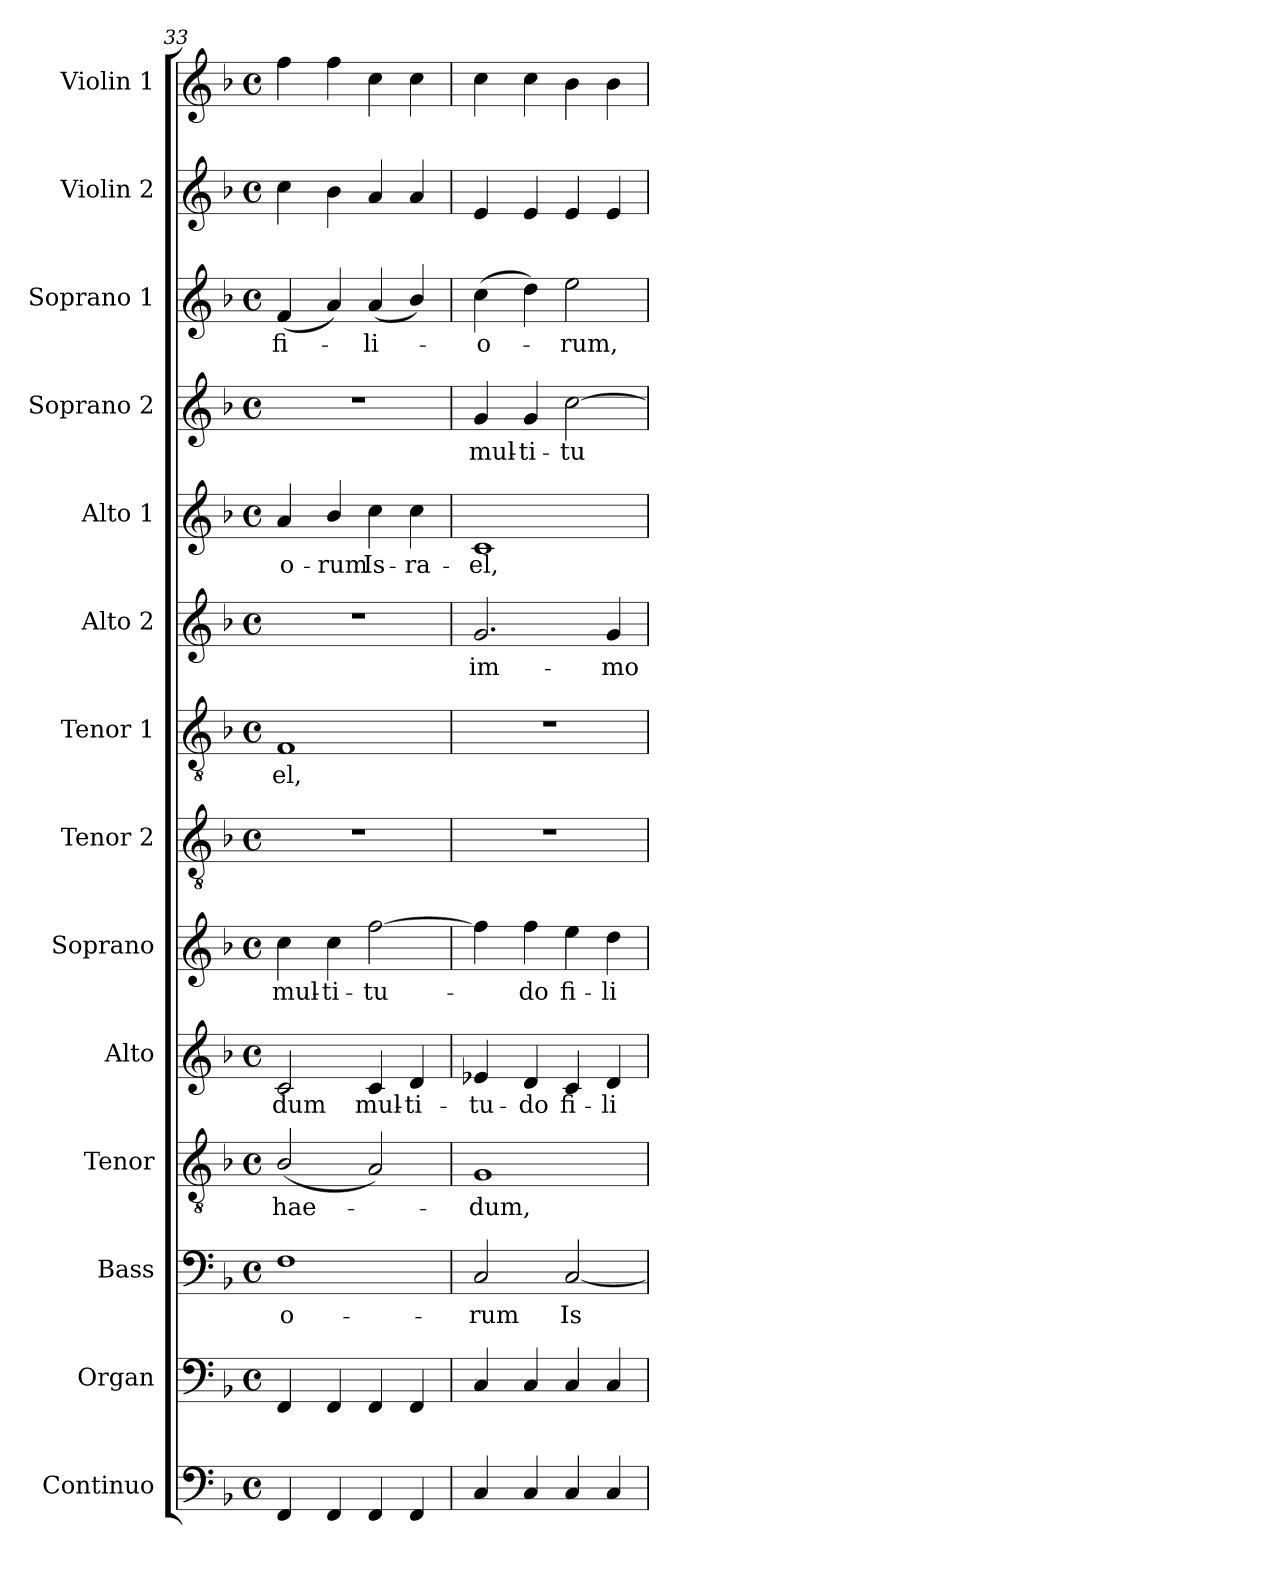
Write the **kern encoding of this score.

**kern	**kern	**kern	**text	**kern	**text	**kern	**text	**kern	**text	**kern	**kern	**text	**kern	**text	**kern	**text	**kern	**text	**kern	**text	**kern	**kern
*part14	*part13	*part12	*part12	*part11	*part11	*part10	*part10	*part9	*part9	*part8	*part7	*part7	*part6	*part6	*part5	*part5	*part4	*part4	*part3	*part3	*part2	*part1
*staff14	*staff13	*staff12	*staff12	*staff11	*staff11	*staff10	*staff10	*staff9	*staff9	*staff8	*staff7	*staff7	*staff6	*staff6	*staff5	*staff5	*staff4	*staff4	*staff3	*staff3	*staff2	*staff1
*I"Continuo	*I"Organ	*I"Bass	*	*I"Tenor	*	*I"Alto	*	*I"Soprano	*	*I"Tenor 2	*I"Tenor 1	*	*I"Alto 2	*	*I"Alto 1	*	*I"Soprano 2	*	*I"Soprano 1	*	*I"Violin 2	*I"Violin 1
*I'Cont.	*I'Org.	*I'B.	*	*I'T.	*	*I'A.	*	*I'S.	*	*I'T2.	*I'T1.	*	*I'A2.	*	*I'A1.	*	*I'S2.	*	*I'S1.	*	*I'Vln. 2	*I'Vln. 1
!!LO:PB:g=z
*clefF4	*clefF4	*clefF4	*	*clefGv2	*	*clefG2	*	*clefG2	*	*clefGv2	*clefGv2	*	*clefG2	*	*clefG2	*	*clefG2	*	*clefG2	*	*clefG2	*clefG2
*	*	*	*	*ITrd7c12	*	*	*	*	*	*ITrd7c12	*ITrd7c12	*	*	*	*	*	*	*	*	*	*	*
*k[b-]	*k[b-]	*k[b-]	*	*k[b-]	*	*k[b-]	*	*k[b-]	*	*k[b-]	*k[b-]	*	*k[b-]	*	*k[b-]	*	*k[b-]	*	*k[b-]	*	*k[b-]	*k[b-]
*F:	*F:	*F:	*	*F:	*	*F:	*	*F:	*	*F:	*F:	*	*F:	*	*F:	*	*F:	*	*F:	*	*F:	*F:
*M4/4	*M4/4	*M4/4	*	*M4/4	*	*M4/4	*	*M4/4	*	*M4/4	*M4/4	*	*M4/4	*	*M4/4	*	*M4/4	*	*M4/4	*	*M4/4	*M4/4
*met(c)	*met(c)	*met(c)	*	*met(c)	*	*met(c)	*	*met(c)	*	*met(c)	*met(c)	*	*met(c)	*	*met(c)	*	*met(c)	*	*met(c)	*	*met(c)	*met(c)
=33	=33	=33	=33	=33	=33	=33	=33	=33	=33	=33	=33	=33	=33	=33	=33	=33	=33	=33	=33	=33	=33	=33
!	!	!	!LO:LY:b:color=#000000	!	!	!	!	!	!	!	!	!	!	!	!	!	!	!	!	!	!	!
!	!	!	!	!	!LO:LY:b:color=#000000	!	!	!	!	!	!	!	!	!	!	!	!	!	!	!	!	!
!	!	!	!	!	!	!	!LO:LY:b:color=#000000	!	!	!	!	!	!	!	!	!	!	!	!	!	!	!
!	!	!	!	!	!	!	!	!	!LO:LY:b:color=#000000	!	!	!	!	!	!	!	!	!	!	!	!	!
!	!	!	!	!	!	!	!	!	!	!	!	!LO:LY:b:color=#000000	!	!	!	!	!	!	!	!	!	!
!	!	!	!	!	!	!	!	!	!	!	!	!	!	!	!	!LO:LY:b:color=#000000	!	!	!	!	!	!
!	!	!	!	!	!	!	!	!	!	!	!	!	!	!	!	!	!	!	!	!LO:LY:b:color=#000000	!	!
4FFi/	4FFi/	1Fi	-o-	(2BB-i/	hae-	2ci/	-dum	4cci\	mul-	1r	1FFi	-el,	1r	.	4ai/	-o-	1r	.	(4fi/	fi-	4cci\	4ffi\
!	!	!	!	!	!	!	!	!	!LO:LY:b:color=#000000	!	!	!	!	!	!	!	!	!	!	!	!	!
!	!	!	!	!	!	!	!	!	!	!	!	!	!	!	!	!LO:LY:b:color=#000000	!	!	!	!	!	!
4FFi/	4FFi/	.	.	.	.	.	.	4cci\	-ti-	.	.	.	.	.	4b-i/	-rum	.	.	4ai/)	.	4b-i\	4ffi\
!	!	!	!	!	!	!	!LO:LY:b:color=#000000	!	!	!	!	!	!	!	!	!	!	!	!	!	!	!
!	!	!	!	!	!	!	!	!	!LO:LY:b:color=#000000	!	!	!	!	!	!	!	!	!	!	!	!	!
!	!	!	!	!	!	!	!	!	!	!	!	!	!	!	!	!LO:LY:b:color=#000000	!	!	!	!	!	!
!	!	!	!	!	!	!	!	!	!	!	!	!	!	!	!	!	!	!	!	!LO:LY:b:color=#000000	!	!
4FFi/	4FFi/	.	.	2AAi/)	.	4ci/	mul-	[2ffi\	-tu-	.	.	.	.	.	4cci\	Is-	.	.	(4ai/	-li-	4ai/	4cci\
!	!	!	!	!	!	!	!LO:LY:b:color=#000000	!	!	!	!	!	!	!	!	!	!	!	!	!	!	!
!	!	!	!	!	!	!	!	!	!	!	!	!	!	!	!	!LO:LY:b:color=#000000	!	!	!	!	!	!
4FFi/	4FFi/	.	.	.	.	4di/	-ti-	.	.	.	.	.	.	.	4cci\	-ra-	.	.	4b-i/)	.	4ai/	4cci\
=34	=34	=34	=34	=34	=34	=34	=34	=34	=34	=34	=34	=34	=34	=34	=34	=34	=34	=34	=34	=34	=34	=34
!	!	!	!LO:LY:b:color=#000000	!	!	!	!	!	!	!	!	!	!	!	!	!	!	!	!	!	!	!
!	!	!	!	!	!LO:LY:b:color=#000000	!	!	!	!	!	!	!	!	!	!	!	!	!	!	!	!	!
!	!	!	!	!	!	!	!LO:LY:b:color=#000000	!	!	!	!	!	!	!	!	!	!	!	!	!	!	!
!	!	!	!	!	!	!	!	!	!	!	!	!	!	!LO:LY:b:color=#000000	!	!	!	!	!	!	!	!
!	!	!	!	!	!	!	!	!	!	!	!	!	!	!	!	!LO:LY:b:color=#000000	!	!	!	!	!	!
!	!	!	!	!	!	!	!	!	!	!	!	!	!	!	!	!	!	!LO:LY:b:color=#000000	!	!	!	!
!	!	!	!	!	!	!	!	!	!	!	!	!	!	!	!	!	!	!	!	!LO:LY:b:color=#000000	!	!
4Ci/	4Ci/	2Ci/	-rum	1GGi	-dum,	4e-Xi/	-tu-	4ffi\]	.	1r	1r	.	2.gi/	im-	1ci	-el,	4gi/	mul-	(4cci\	-o-	4ei/	4cci\
!	!	!	!	!	!	!	!LO:LY:b:color=#000000	!	!	!	!	!	!	!	!	!	!	!	!	!	!	!
!	!	!	!	!	!	!	!	!	!LO:LY:b:color=#000000	!	!	!	!	!	!	!	!	!	!	!	!	!
!	!	!	!	!	!	!	!	!	!	!	!	!	!	!	!	!	!	!LO:LY:b:color=#000000	!	!	!	!
4Ci/	4Ci/	.	.	.	.	4di/	-do	4ffi\	-do	.	.	.	.	.	.	.	4gi/	-ti-	4ddi\)	.	4ei/	4cci\
!	!	!	!LO:LY:b:color=#000000	!	!	!	!	!	!	!	!	!	!	!	!	!	!	!	!	!	!	!
!	!	!	!	!	!	!	!LO:LY:b:color=#000000	!	!	!	!	!	!	!	!	!	!	!	!	!	!	!
!	!	!	!	!	!	!	!	!	!LO:LY:b:color=#000000	!	!	!	!	!	!	!	!	!	!	!	!	!
!	!	!	!	!	!	!	!	!	!	!	!	!	!	!	!	!	!	!LO:LY:b:color=#000000	!	!	!	!
!	!	!	!	!	!	!	!	!	!	!	!	!	!	!	!	!	!	!	!	!LO:LY:b:color=#000000	!	!
4Ci/	4Ci/	[2Ci/	Is-	.	.	4ci/	fi-	4eei\	fi-	.	.	.	.	.	.	.	[2cci\	-tu-	2eei\	-rum,	4ei/	4b-i\
!	!	!	!	!	!	!	!LO:LY:b:color=#000000	!	!	!	!	!	!	!	!	!	!	!	!	!	!	!
!	!	!	!	!	!	!	!	!	!LO:LY:b:color=#000000	!	!	!	!	!	!	!	!	!	!	!	!	!
!	!	!	!	!	!	!	!	!	!	!	!	!	!	!LO:LY:b:color=#000000	!	!	!	!	!	!	!	!
4Ci/	4Ci/	.	.	.	.	4di/	-li-	4ddi\	-li-	.	.	.	4gi/	-mo-	.	.	.	.	.	.	4ei/	4b-i\
=	=	=	=	=	=	=	=	=	=	=	=	=	=	=	=	=	=	=	=	=	=	=
*-	*-	*-	*-	*-	*-	*-	*-	*-	*-	*-	*-	*-	*-	*-	*-	*-	*-	*-	*-	*-	*-	*-
